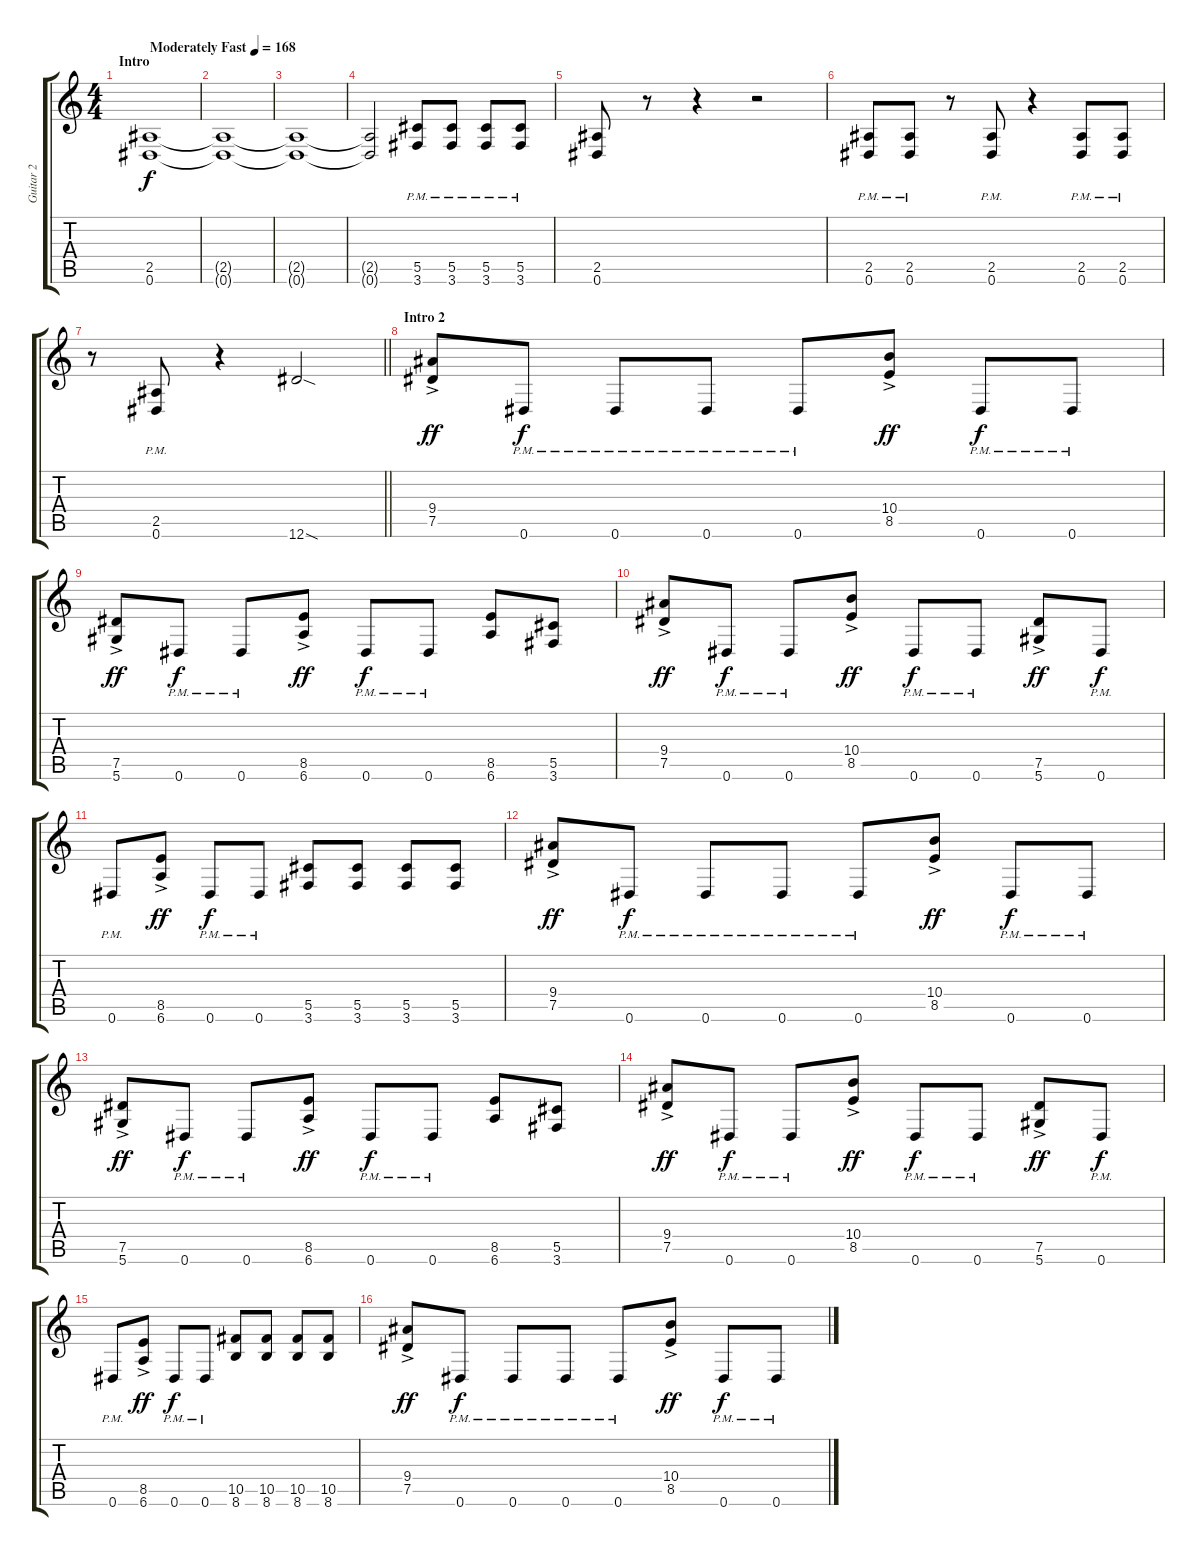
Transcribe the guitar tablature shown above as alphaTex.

\track ("Guitar 2" "Guitar 2") {instrument distortionguitar}
\staff {score tabs}
\tuning (Eb4 Bb3 Gb3 Db3 Ab2 Eb2) {hide}
\ts (4 4)
\section ("" "Intro")
\tempo (168 "Moderately Fast")
\clef g2
\ks c
(2.5 0.6).1{dy f instrument distortionguitar} |
(2.5{t} 0.6{t}).1 |
(2.5{t} 0.6{t}).1 |
(2.5{t} 0.6{t}).2 (5.5{pm} 3.6{pm}).8 (5.5{pm} 3.6{pm}).8 (5.5{pm} 3.6{pm}).8 (5.5{pm} 3.6{pm}).8 |
(2.5 0.6).8 r.8 r.4 r.2 |
(2.5{pm} 0.6{pm}).8 (2.5{pm} 0.6{pm}).8 r.8 (2.5{pm} 0.6{pm}).8 r.4 (2.5{pm} 0.6{pm}).8 (2.5{pm} 0.6{pm}).8 |
\barLineRight lightlight
r.8 (2.5{pm} 0.6{pm}).8 r.4 12.6{sod}.2 |
\section ("" "Intro 2")
(9.4{ac} 7.5{ac}).8{dy ff} 0.6{pm}.8{dy f} 0.6{pm}.8 0.6{pm}.8 0.6{pm}.8 (10.4{ac} 8.5{ac}).8{dy ff} 0.6{pm}.8{dy f} 0.6{pm}.8 |
(7.5{ac} 5.6{ac}).8{dy ff} 0.6{pm}.8{dy f} 0.6{pm}.8 (8.5{ac} 6.6{ac}).8{dy ff} 0.6{pm}.8{dy f} 0.6{pm}.8 (8.5 6.6).8 (5.5 3.6).8 |
(9.4{ac} 7.5{ac}).8{dy ff} 0.6{pm}.8{dy f} 0.6{pm}.8 (10.4{ac} 8.5{ac}).8{dy ff} 0.6{pm}.8{dy f} 0.6{pm}.8 (7.5{ac} 5.6{ac}).8{dy ff} 0.6{pm}.8{dy f} |
0.6{pm}.8 (8.5{ac} 6.6{ac}).8{dy ff} 0.6{pm}.8{dy f} 0.6{pm}.8 (5.5 3.6).8 (5.5 3.6).8 (5.5 3.6).8 (5.5 3.6).8 |
(9.4{ac} 7.5{ac}).8{dy ff} 0.6{pm}.8{dy f} 0.6{pm}.8 0.6{pm}.8 0.6{pm}.8 (10.4{ac} 8.5{ac}).8{dy ff} 0.6{pm}.8{dy f} 0.6{pm}.8 |
(7.5{ac} 5.6{ac}).8{dy ff} 0.6{pm}.8{dy f} 0.6{pm}.8 (8.5{ac} 6.6{ac}).8{dy ff} 0.6{pm}.8{dy f} 0.6{pm}.8 (8.5 6.6).8 (5.5 3.6).8 |
(9.4{ac} 7.5{ac}).8{dy ff} 0.6{pm}.8{dy f} 0.6{pm}.8 (10.4{ac} 8.5{ac}).8{dy ff} 0.6{pm}.8{dy f} 0.6{pm}.8 (7.5{ac} 5.6{ac}).8{dy ff} 0.6{pm}.8{dy f} |
0.6{pm}.8 (8.5{ac} 6.6{ac}).8{dy ff} 0.6{pm}.8{dy f} 0.6{pm}.8 (10.5 8.6).8 (10.5 8.6).8 (10.5 8.6).8 (10.5 8.6).8 |
(9.4{ac} 7.5{ac}).8{dy ff} 0.6{pm}.8{dy f} 0.6{pm}.8 0.6{pm}.8 0.6{pm}.8 (10.4{ac} 8.5{ac}).8{dy ff} 0.6{pm}.8{dy f} 0.6{pm}.8
